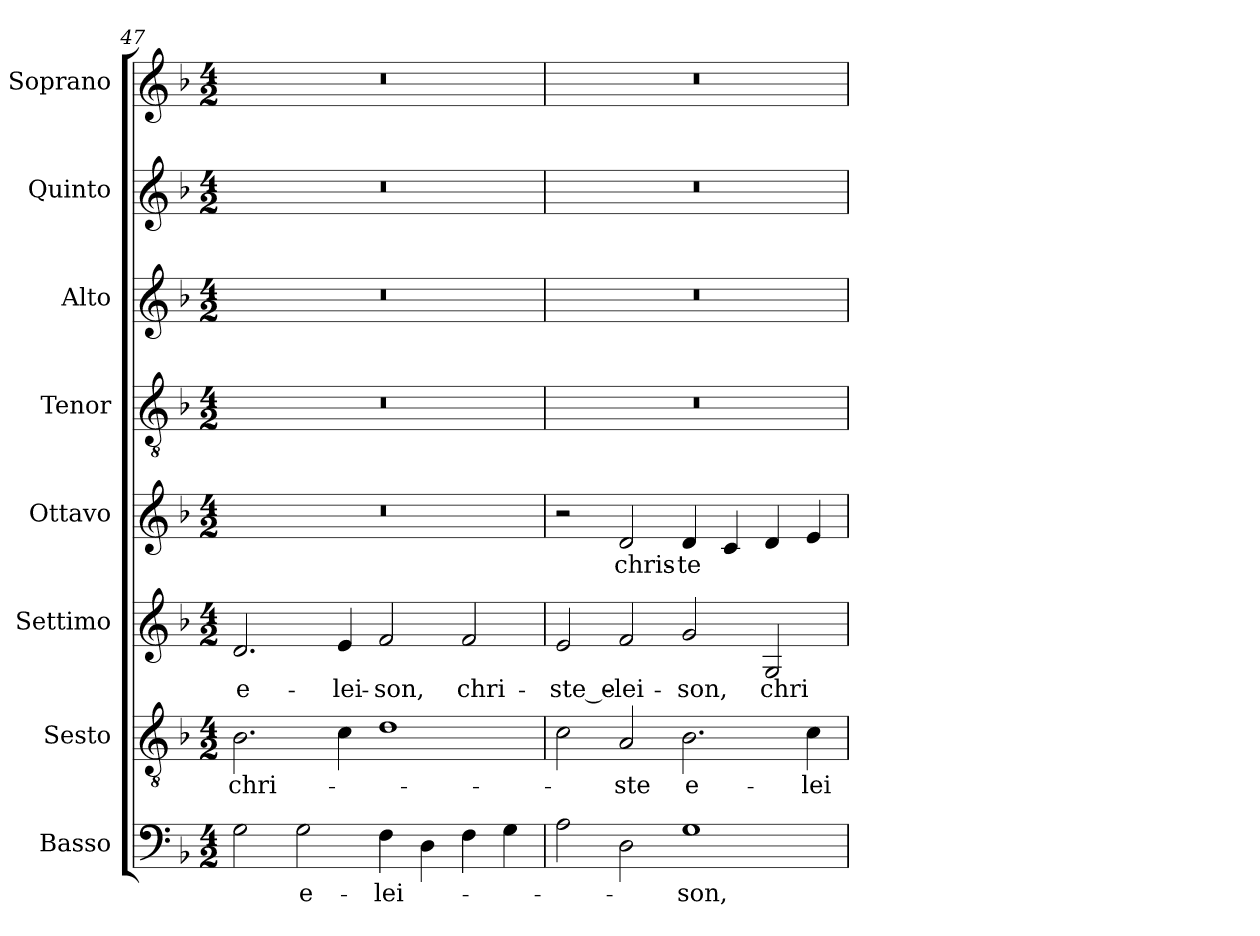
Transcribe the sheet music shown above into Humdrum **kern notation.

**kern	**text	**kern	**text	**kern	**text	**kern	**text	**kern	**kern	**kern	**kern
*part8	*part8	*part7	*part7	*part6	*part6	*part5	*part5	*part4	*part3	*part2	*part1
*staff8	*staff8	*staff7	*staff7	*staff6	*staff6	*staff5	*staff5	*staff4	*staff3	*staff2	*staff1
*I"Basso	*	*I"Sesto	*	*I"Settimo	*	*I"Ottavo	*	*I"Tenor	*I"Alto	*I"Quinto	*I"Soprano
*I'B.	*	*I'Ss.	*	*I'St.	*	*I'Ot.	*	*I'T.	*I'A.	*I'Q.	*I'S.
*clefF4	*	*clefGv2	*	*clefG2	*	*clefG2	*	*clefGv2	*clefG2	*clefG2	*clefG2
*	*	*ITrd7c12	*	*	*	*	*	*ITrd7c12	*	*	*
*k[b-]	*	*k[b-]	*	*k[b-]	*	*k[b-]	*	*k[b-]	*k[b-]	*k[b-]	*k[b-]
*F:	*	*F:	*	*F:	*	*F:	*	*F:	*F:	*F:	*F:
*M4/2	*	*M4/2	*	*M4/2	*	*M4/2	*	*M4/2	*M4/2	*M4/2	*M4/2
=47	=47	=47	=47	=47	=47	=47	=47	=47	=47	=47	=47
!	!	!	!LO:LY:b:color=#000000	!	!	!	!	!	!	!	!
!	!	!	!	!	!LO:LY:b:color=#000000	!LO:N:vis=1	!	!LO:N:vis=1	!LO:N:vis=1	!LO:N:vis=1	!LO:N:vis=1
2Gi\	.	2.BB-i\	chri-	2.di/	-e-	0r	.	0r	0r	0r	0r
!	!LO:LY:b:color=#000000	!	!	!	!	!	!	!	!	!	!
2Gi\	e-	.	.	.	.	.	.	.	.	.	.
!	!	!	!	!	!LO:LY:b:color=#000000	!	!	!	!	!	!
.	.	4Ci\	.	4ei/	-lei-	.	.	.	.	.	.
!	!LO:LY:b:color=#000000	!	!	!	!	!	!	!	!	!	!
!	!	!	!	!	!LO:LY:b:color=#000000	!	!	!	!	!	!
4Fi\	-lei-	1Di	.	2fi/	-son,	.	.	.	.	.	.
4Di\	.	.	.	.	.	.	.	.	.	.	.
!	!	!	!	!	!LO:LY:b:color=#000000	!	!	!	!	!	!
4Fi\	.	.	.	2fi/	chri-	.	.	.	.	.	.
4Gi\	.	.	.	.	.	.	.	.	.	.	.
!!LO:LB:g=z
=48	=48	=48	=48	=48	=48	=48	=48	=48	=48	=48	=48
!	!	!	!	!	!LO:LY:b:color=#000000	!	!	!LO:N:vis=1	!LO:N:vis=1	!LO:N:vis=1	!LO:N:vis=1
2Ai\	.	2Ci\	.	2ei/	-ste_e-	2r	.	0r	0r	0r	0r
!	!	!	!LO:LY:b:color=#000000	!	!	!	!	!	!	!	!
!	!	!	!	!	!LO:LY:b:color=#000000	!	!	!	!	!	!
!	!	!	!	!	!	!	!LO:LY:b:color=#000000	!	!	!	!
2Di\	.	2AAi/	-ste	2fi/	-lei-	2di/	chris-	.	.	.	.
!	!LO:LY:b:color=#000000	!	!	!	!	!	!	!	!	!	!
!	!	!	!LO:LY:b:color=#000000	!	!	!	!	!	!	!	!
!	!	!	!	!	!LO:LY:b:color=#000000	!	!	!	!	!	!
!	!	!	!	!	!	!	!LO:LY:b:color=#000000	!	!	!	!
1Gi	-son,	2.BB-i\	e-	2gi/	-son,	4di/	-te	.	.	.	.
.	.	.	.	.	.	4ci/	.	.	.	.	.
!	!	!	!	!	!LO:LY:b:color=#000000	!	!	!	!	!	!
.	.	.	.	2Gi/	chri-	4di/	.	.	.	.	.
!	!	!	!LO:LY:b:color=#000000	!	!	!	!	!	!	!	!
.	.	4Ci\	-lei-	.	.	4ei/	.	.	.	.	.
=	=	=	=	=	=	=	=	=	=	=	=
*-	*-	*-	*-	*-	*-	*-	*-	*-	*-	*-	*-
